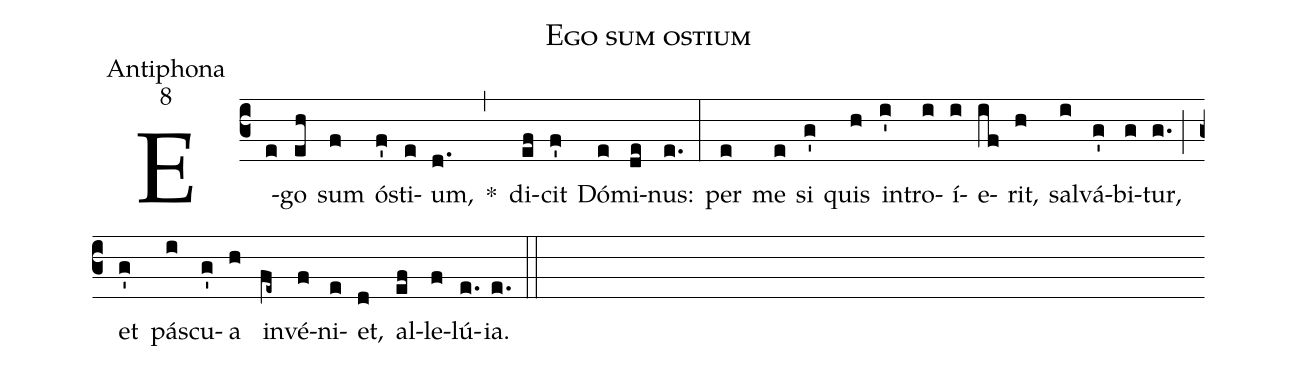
name:Ego sum ostium;
office-part:Antiphona;
mode:8;
%%
(c3) E(e)go(eh) sum(f) ó(f')sti(e)um,(d.) *(,) di(ef)cit(f') Dó(e)mi(de)nus:(e.) (:) per(e) me(e) si(g') quis(h) in(i')tro(i)í(i)e(if)rit,(h) sal(i)vá(g')bi(g)tur,(g.) (;) et(g') pá(i)scu(g')a(h) in(fe~)vé(f)ni(e)et,(d) al(ef)le(f)lú(e.)ia.(e.) (::)
